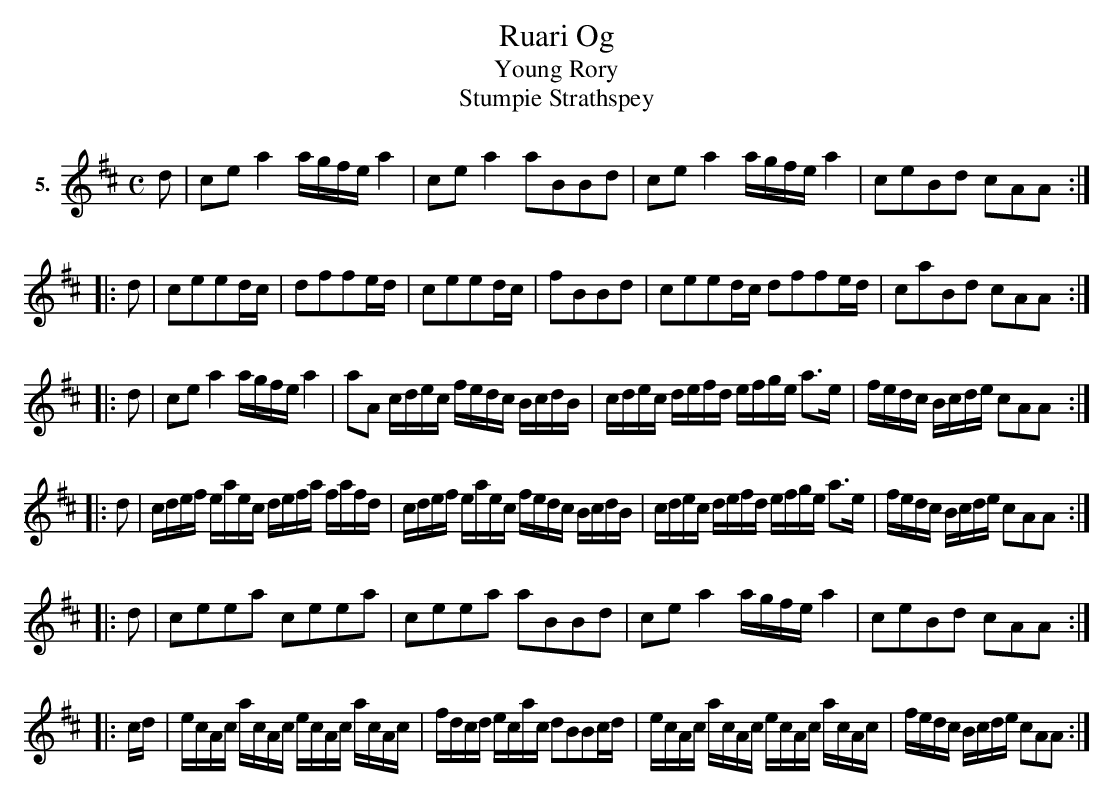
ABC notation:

X:1
T:Ruari Og
T:Young Rory
T:Stumpie Strathspey
M:C
L:1/16
K:Amix
V:1 clef=treble name="5."
[V:1] d2|c2e2 a4 agfe a4|c2e2 a4 a2B2B2d2|c2e2a4 agfe a4|c2e2B2d2 c2A2A2:|
|:d2|c2e2e2dc |d2f2f2ed|c2e2e2dc| f2B2B2d2|c2e2e2dc d2f2f2ed|c2a2B2d2 c2A2A2:|
|:d2|c2e2a4 agfe a4|a2A2 cdec fedc BcdB|cdec defd efge a3e|fedc Bcde c2A2A2:|
|:d2|cdef eaec defa fafd|cdef eaec fedc BcdB|cdec defd efge a3e|fedc Bcde c2A2A2:|
|:d2|c2e2e2a2 c2e2e2a2| c2e2e2a2 a2B2B2d2|c2e2a4 agfe a4|c2e2B2d2 c2A2A2:|
|:cd|ecAc acAc ecAc acAc|fdcd ecac d2B2B2cd|ecAc acAc ecAc acAc|fedc Bcde c2A2A2:|]
